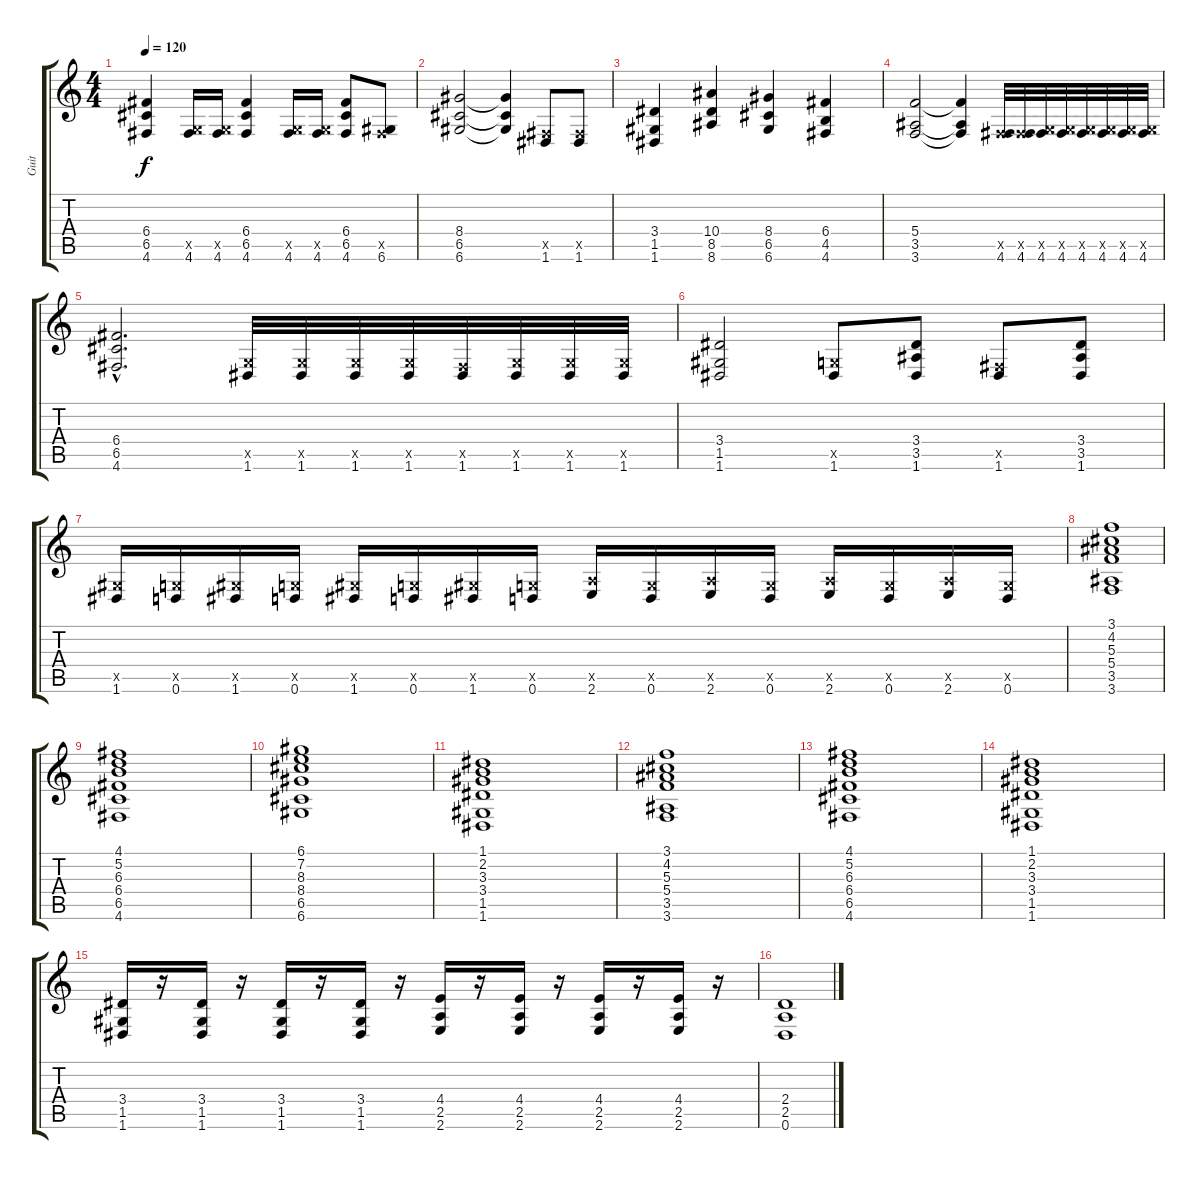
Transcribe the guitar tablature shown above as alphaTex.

\track ("Guit" "Guit") {instrument distortionguitar}
\staff {score tabs}
\tuning (D4 A3 F3 C3 G2 D2) {hide}
\ts (4 4)
\tempo 120
\clef g2
\ks c
(6.4 6.5 4.6).4{dy f} (0.5{x} 4.6).16 (0.5{x} 4.6).16 (6.4 6.5 4.6).4 (0.5{x} 4.6).16 (0.5{x} 4.6).16 (6.4 6.5 4.6).8 (-1.5{x} 6.6).8 |
(8.4 6.5 6.6).2 (8.4{t} 6.5{t} 6.6{t}).4 (-1.5{x} 1.6).8 (-1.5{x} 1.6).8 |
(3.4 1.5 1.6).4 (10.4 8.5 8.6).4 (8.4 6.5 6.6).4 (6.4 4.5 4.6).4 |
(5.4 3.5 3.6).2 (5.4{t} 3.5{t} 3.6{t}).4 (-1.5{x} 4.6).32 (-1.5{x} 4.6).32 (0.5{x} 4.6).32 (0.5{x} 4.6).32 (0.5{x} 4.6).32 (0.5{x} 4.6).32 (0.5{x} 4.6).32 (0.5{x} 4.6).32 |
(6.4{hac} 6.5{hac} 4.6{hac}).2{d} (0.5{x} 1.6).32 (0.5{x} 1.6).32 (0.5{x} 1.6).32 (0.5{x} 1.6).32 (-1.5{x} 1.6).32 (0.5{x} 1.6).32 (0.5{x} 1.6).32 (0.5{x} 1.6).32 |
(3.4 1.5 1.6).2 (0.5{x} 1.6).8 (3.4 3.5 1.6).8 (-1.5{x} 1.6).8 (3.4 3.5 1.6).8 |
(1.5{x} 1.6).16 (0.5{x} 0.6).16 (1.5{x} 1.6).16 (0.5{x} 0.6).16 (1.5{x} 1.6).16 (0.5{x} 0.6).16 (1.5{x} 1.6).16 (0.5{x} 0.6).16 (2.5{x} 2.6).16 (0.5{x} 0.6).16 (2.5{x} 2.6).16 (0.5{x} 0.6).16 (2.5{x} 2.6).16 (0.5{x} 0.6).16 (2.5{x} 2.6).16 (0.5{x} 0.6).16 |
(3.1 4.2 5.3 5.4 3.5 3.6).1 |
(4.1 5.2 6.3 6.4 6.5 4.6).1 |
(6.1 7.2 8.3 8.4 6.5 6.6).1 |
(1.1 2.2 3.3 3.4 1.5 1.6).1 |
(3.1 4.2 5.3 5.4 3.5 3.6).1 |
(4.1 5.2 6.3 6.4 6.5 4.6).1 |
(1.1 2.2 3.3 3.4 1.5 1.6).1 |
(3.4 1.5 1.6).16 r.16 (3.4 1.5 1.6).16 r.16 (3.4 1.5 1.6).16 r.16 (3.4 1.5 1.6).16 r.16 (4.4 2.5 2.6).16 r.16 (4.4 2.5 2.6).16 r.16 (4.4 2.5 2.6).16 r.16 (4.4 2.5 2.6).16 r.16 |
(2.4 2.5 0.6).1
